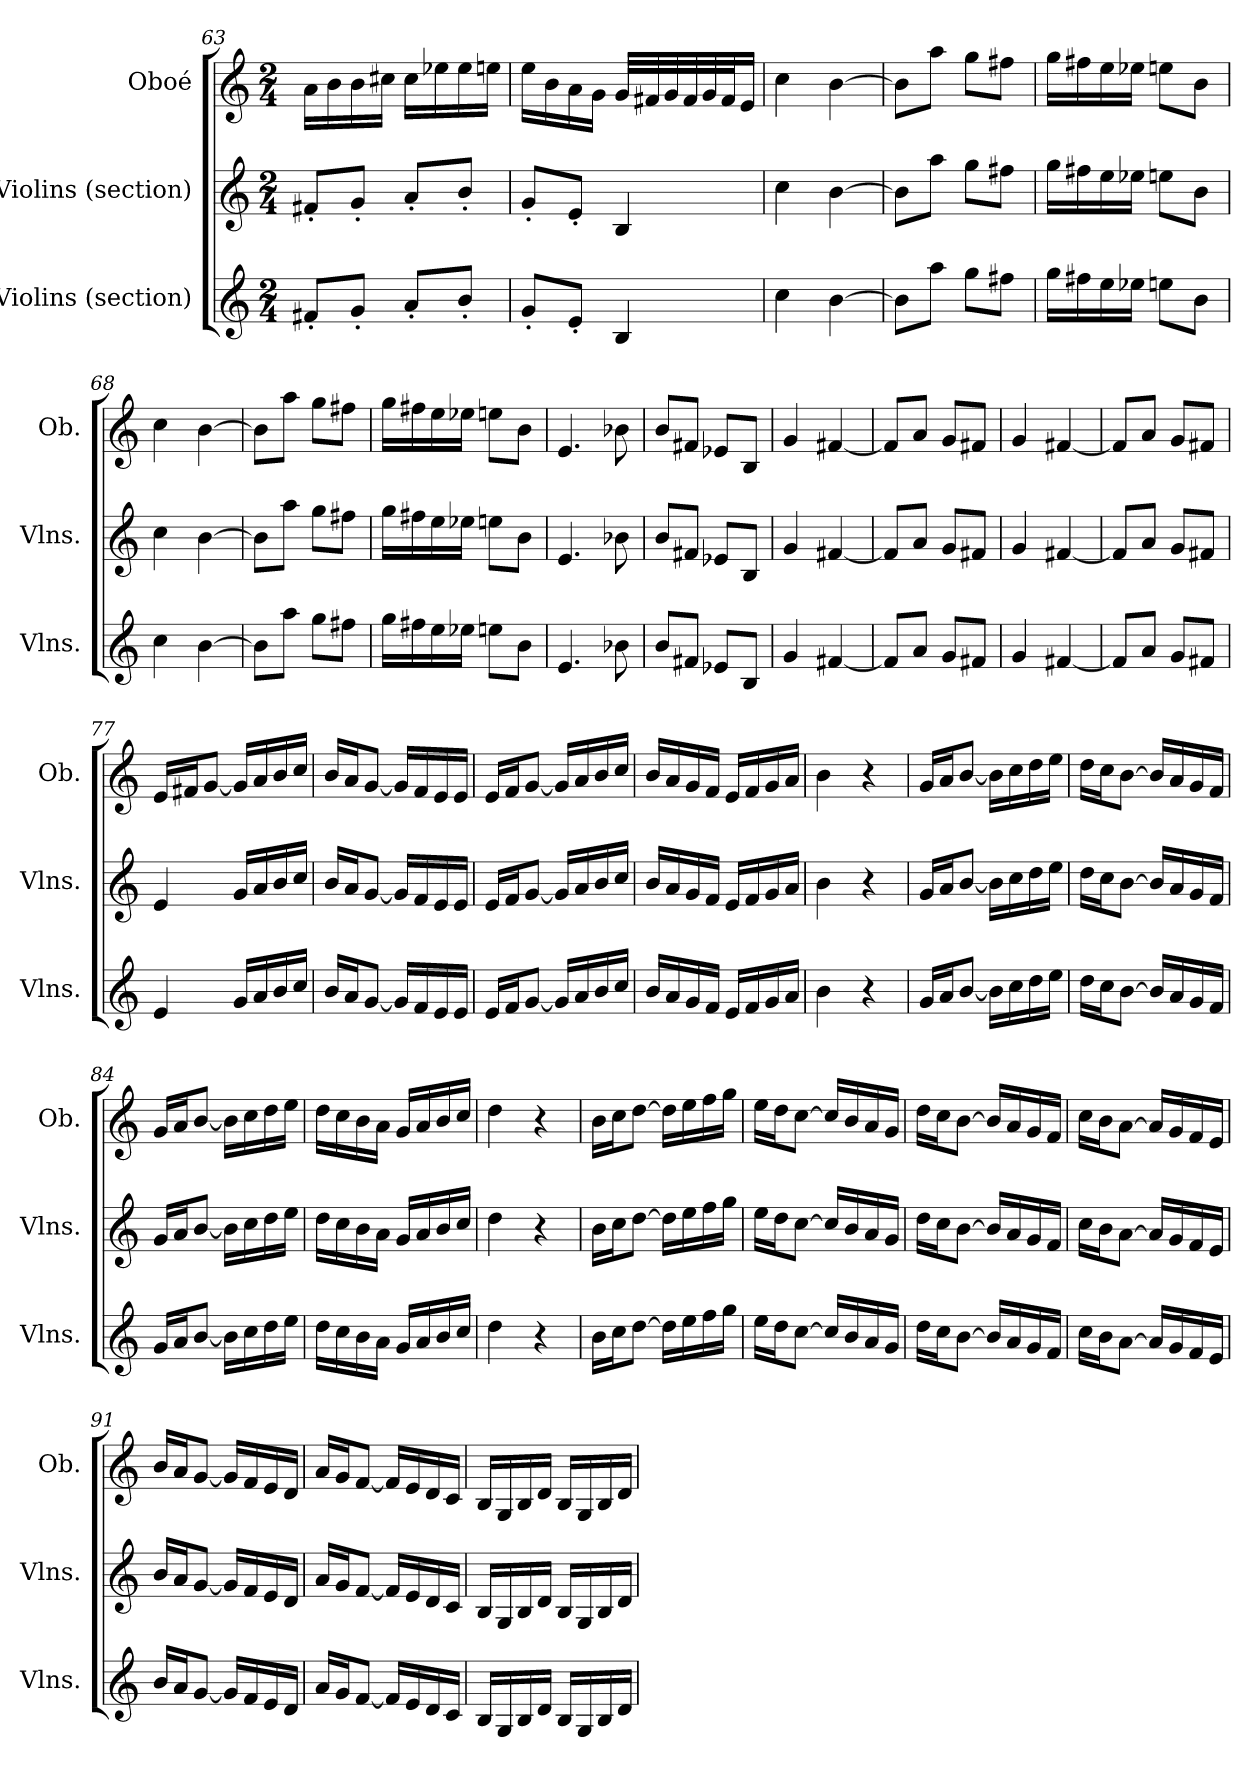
**kern	**kern	**kern
*part3	*part2	*part1
*staff3	*staff2	*staff1
*I"Violins (section)	*I"Violins (section)	*I"Oboé
*I'Vlns.	*I'Vlns.	*I'Ob.
*clefG2	*clefG2	*clefG2
*k[]	*k[]	*k[]
*M2/4	*M2/4	*M2/4
=63	=63	=63
8f#X'/L	8f#X'/L	16a\LL
.	.	16b\
8g'/J	8g'/J	16b\
.	.	16cc#X\JJ
8a'/L	8a'/L	16cc#\LL
.	.	16ee-X\
8b'/J	8b'/J	16ee-\
.	.	16een\JJ
=64	=64	=64
8g'/L	8g'/L	16ee\LL
.	.	16b\
8e'/J	8e'/J	16a\
.	.	16g\JJ
4B/	4B/	32g/LLL
.	.	32f#X/
.	.	32g/
.	.	32f#/
.	.	32g/
.	.	32f#/J
.	.	16e/JJ
=65	=65	=65
4cc\	4cc\	4cc\
[4b\	[4b\	[4b\
!!LO:LB:g=z
=66	=66	=66
8b\L]	8b\L]	8b\L]
8aa\J	8aa\J	8aa\J
8gg\L	8gg\L	8gg\L
8ff#X\J	8ff#X\J	8ff#X\J
=67	=67	=67
16gg\LL	16gg\LL	16gg\LL
16ff#X\	16ff#X\	16ff#X\
16ee\	16ee\	16ee\
16ee-X\JJ	16ee-X\JJ	16ee-X\JJ
8een\L	8een\L	8een\L
8b\J	8b\J	8b\J
=68	=68	=68
4cc\	4cc\	4cc\
[4b\	[4b\	[4b\
=69	=69	=69
8b\L]	8b\L]	8b\L]
8aa\J	8aa\J	8aa\J
8gg\L	8gg\L	8gg\L
8ff#X\J	8ff#X\J	8ff#X\J
=70	=70	=70
16gg\LL	16gg\LL	16gg\LL
16ff#X\	16ff#X\	16ff#X\
16ee\	16ee\	16ee\
16ee-X\JJ	16ee-X\JJ	16ee-X\JJ
8een\L	8een\L	8een\L
8b\J	8b\J	8b\J
=71	=71	=71
4.e/	4.e/	4.e/
8b-X\	8b-X\	8b-X\
=72	=72	=72
8b/L	8b/L	8b/L
8f#X/J	8f#X/J	8f#X/J
8e-X/L	8e-X/L	8e-X/L
8B/J	8B/J	8B/J
!!LO:LB:g=z
=73	=73	=73
4g/	4g/	4g/
[4f#X/	[4f#X/	[4f#X/
=74	=74	=74
8f#/L]	8f#/L]	8f#/L]
8a/J	8a/J	8a/J
8g/L	8g/L	8g/L
8f#X/J	8f#X/J	8f#X/J
=75	=75	=75
4g/	4g/	4g/
[4f#X/	[4f#X/	[4f#X/
=76	=76	=76
8f#/L]	8f#/L]	8f#/L]
8a/J	8a/J	8a/J
8g/L	8g/L	8g/L
8f#X/J	8f#X/J	8f#X/J
=77	=77	=77
4e/	4e/	16e/LL
.	.	16f#X/J
.	.	[8g/J
16g/LL	16g/LL	16g/LL]
16a/	16a/	16a/
16b/	16b/	16b/
16cc/JJ	16cc/JJ	16cc/JJ
=78	=78	=78
16b/LL	16b/LL	16b/LL
16a/J	16a/J	16a/J
[8g/J	[8g/J	[8g/J
16g/LL]	16g/LL]	16g/LL]
16f/	16f/	16f/
16e/	16e/	16e/
16e/JJ	16e/JJ	16e/JJ
!!LO:LB:g=z
=79	=79	=79
16e/LL	16e/LL	16e/LL
16f/J	16f/J	16f/J
[8g/J	[8g/J	[8g/J
16g/LL]	16g/LL]	16g/LL]
16a/	16a/	16a/
16b/	16b/	16b/
16cc/JJ	16cc/JJ	16cc/JJ
=80	=80	=80
16b/LL	16b/LL	16b/LL
16a/	16a/	16a/
16g/	16g/	16g/
16f/JJ	16f/JJ	16f/JJ
16e/LL	16e/LL	16e/LL
16f/	16f/	16f/
16g/	16g/	16g/
16a/JJ	16a/JJ	16a/JJ
=81	=81	=81
4b\	4b\	4b\
4r	4r	4r
=82	=82	=82
16g/LL	16g/LL	16g/LL
16a/J	16a/J	16a/J
[8b/J	[8b/J	[8b/J
16b\LL]	16b\LL]	16b\LL]
16cc\	16cc\	16cc\
16dd\	16dd\	16dd\
16ee\JJ	16ee\JJ	16ee\JJ
=83	=83	=83
16dd\LL	16dd\LL	16dd\LL
16cc\J	16cc\J	16cc\J
[8b\J	[8b\J	[8b\J
16b/LL]	16b/LL]	16b/LL]
16a/	16a/	16a/
16g/	16g/	16g/
16f/JJ	16f/JJ	16f/JJ
!!LO:LB:g=z
=84	=84	=84
16g/LL	16g/LL	16g/LL
16a/J	16a/J	16a/J
[8b/J	[8b/J	[8b/J
16b\LL]	16b\LL]	16b\LL]
16cc\	16cc\	16cc\
16dd\	16dd\	16dd\
16ee\JJ	16ee\JJ	16ee\JJ
=85	=85	=85
16dd\LL	16dd\LL	16dd\LL
16cc\	16cc\	16cc\
16b\	16b\	16b\
16a\JJ	16a\JJ	16a\JJ
16g/LL	16g/LL	16g/LL
16a/	16a/	16a/
16b/	16b/	16b/
16cc/JJ	16cc/JJ	16cc/JJ
=86	=86	=86
4dd\	4dd\	4dd\
4r	4r	4r
=87	=87	=87
16b\LL	16b\LL	16b\LL
16cc\J	16cc\J	16cc\J
[8dd\J	[8dd\J	[8dd\J
16dd\LL]	16dd\LL]	16dd\LL]
16ee\	16ee\	16ee\
16ff\	16ff\	16ff\
16gg\JJ	16gg\JJ	16gg\JJ
=88	=88	=88
16ee\LL	16ee\LL	16ee\LL
16dd\J	16dd\J	16dd\J
[8cc\J	[8cc\J	[8cc\J
16cc/LL]	16cc/LL]	16cc/LL]
16b/	16b/	16b/
16a/	16a/	16a/
16g/JJ	16g/JJ	16g/JJ
!!LO:PB:g=z
=89	=89	=89
16dd\LL	16dd\LL	16dd\LL
16cc\J	16cc\J	16cc\J
[8b\J	[8b\J	[8b\J
16b/LL]	16b/LL]	16b/LL]
16a/	16a/	16a/
16g/	16g/	16g/
16f/JJ	16f/JJ	16f/JJ
=90	=90	=90
16cc\LL	16cc\LL	16cc\LL
16b\J	16b\J	16b\J
[8a\J	[8a\J	[8a\J
16a/LL]	16a/LL]	16a/LL]
16g/	16g/	16g/
16f/	16f/	16f/
16e/JJ	16e/JJ	16e/JJ
=91	=91	=91
16b/LL	16b/LL	16b/LL
16a/J	16a/J	16a/J
[8g/J	[8g/J	[8g/J
16g/LL]	16g/LL]	16g/LL]
16f/	16f/	16f/
16e/	16e/	16e/
16d/JJ	16d/JJ	16d/JJ
=92	=92	=92
16a/LL	16a/LL	16a/LL
16g/J	16g/J	16g/J
[8f/J	[8f/J	[8f/J
16f/LL]	16f/LL]	16f/LL]
16e/	16e/	16e/
16d/	16d/	16d/
16c/JJ	16c/JJ	16c/JJ
=93	=93	=93
16B/LL	16B/LL	16B/LL
16G/	16G/	16G/
16B/	16B/	16B/
16d/JJ	16d/JJ	16d/JJ
16B/LL	16B/LL	16B/LL
16G/	16G/	16G/
16B/	16B/	16B/
16d/JJ	16d/JJ	16d/JJ
=	=	=
*-	*-	*-
